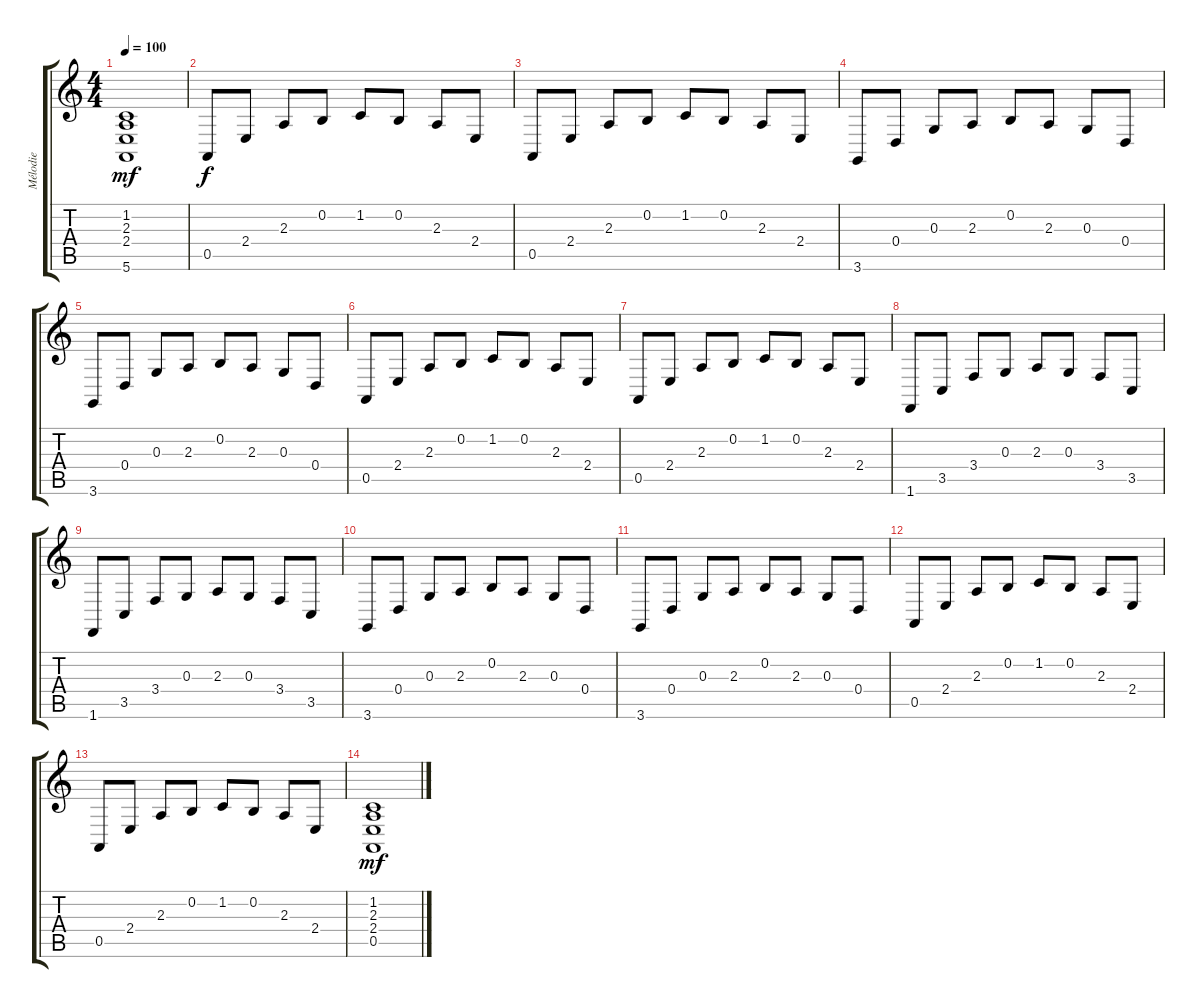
\track ("Mélodie" "Mélodie") {instrument tuba}
\staff {score tabs}
\tuning (E4 B3 G3 D3 A2 E2) {hide}
\ts (4 4)
\tempo 100
\clef g2
\ks c
(1.2 2.3 2.4 5.6).1{dy mf instrument tuba} |
0.5.8{dy f} 2.4.8 2.3.8 0.2.8 1.2.8 0.2.8 2.3.8 2.4.8 |
0.5.8 2.4.8 2.3.8 0.2.8 1.2.8 0.2.8 2.3.8 2.4.8 |
3.6.8 0.4.8 0.3.8 2.3.8 0.2.8 2.3.8 0.3.8 0.4.8 |
3.6.8 0.4.8 0.3.8 2.3.8 0.2.8 2.3.8 0.3.8 0.4.8 |
0.5.8 2.4.8 2.3.8 0.2.8 1.2.8 0.2.8 2.3.8 2.4.8 |
0.5.8 2.4.8 2.3.8 0.2.8 1.2.8 0.2.8 2.3.8 2.4.8 |
1.6.8 3.5.8 3.4.8 0.3.8 2.3.8 0.3.8 3.4.8 3.5.8 |
1.6.8 3.5.8 3.4.8 0.3.8 2.3.8 0.3.8 3.4.8 3.5.8 |
3.6.8 0.4.8 0.3.8 2.3.8 0.2.8 2.3.8 0.3.8 0.4.8 |
3.6.8 0.4.8 0.3.8 2.3.8 0.2.8 2.3.8 0.3.8 0.4.8 |
0.5.8 2.4.8 2.3.8 0.2.8 1.2.8 0.2.8 2.3.8 2.4.8 |
0.5.8 2.4.8 2.3.8 0.2.8 1.2.8 0.2.8 2.3.8 2.4.8 |
(1.2 2.3 2.4 0.5).1{dy mf}
